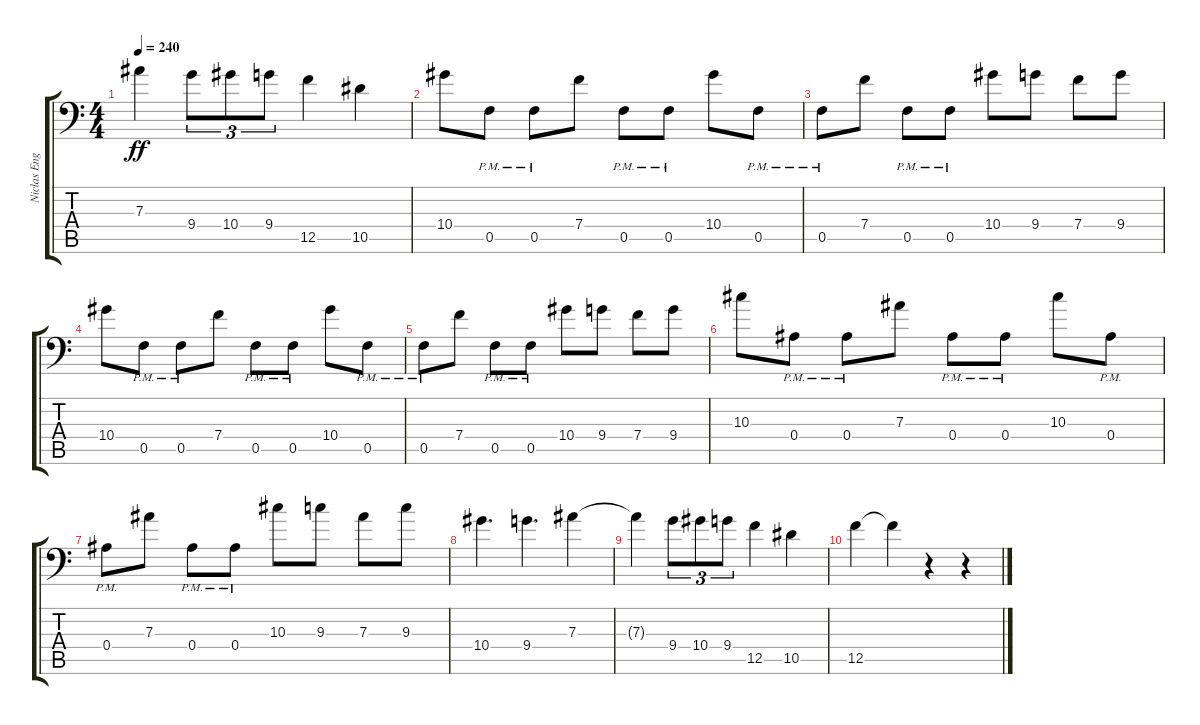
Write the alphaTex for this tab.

\track ("Niclas Engelin " "Niclas Eng") {instrument distortionguitar}
\staff {score tabs}
\tuning (C4 G3 Eb3 Bb2 F2 Bb1) {hide}
\ts (4 4)
\tempo 240
\clef f4
\ks c
7.3{t}.4{dy ff} 9.4.8{tu (3 2)} 10.4.8{tu (3 2)} 9.4.8{tu (3 2)} 12.5.4 10.5.4 |
10.4.8 0.5{pm}.8 0.5{pm}.8 7.4.8 0.5{pm}.8 0.5{pm}.8 10.4.8 0.5{pm}.8 |
0.5{pm}.8 7.4.8 0.5{pm}.8 0.5{pm}.8 10.4.8 9.4.8 7.4.8 9.4.8 |
10.4.8 0.5{pm}.8 0.5{pm}.8 7.4.8 0.5{pm}.8 0.5{pm}.8 10.4.8 0.5{pm}.8 |
0.5{pm}.8 7.4.8 0.5{pm}.8 0.5{pm}.8 10.4.8 9.4.8 7.4.8 9.4.8 |
10.3.8 0.4{pm}.8 0.4{pm}.8 7.3.8 0.4{pm}.8 0.4{pm}.8 10.3.8 0.4{pm}.8 |
0.4{pm}.8 7.3.8 0.4{pm}.8 0.4{pm}.8 10.3.8 9.3.8 7.3.8 9.3.8 |
10.4.4{d} 9.4.4{d} 7.3.4 |
7.3{t}.4 9.4.8{tu (3 2)} 10.4.8{tu (3 2)} 9.4.8{tu (3 2)} 12.5.4 10.5.4 |
12.5.4 12.5{t}.4 r.4 r.4
